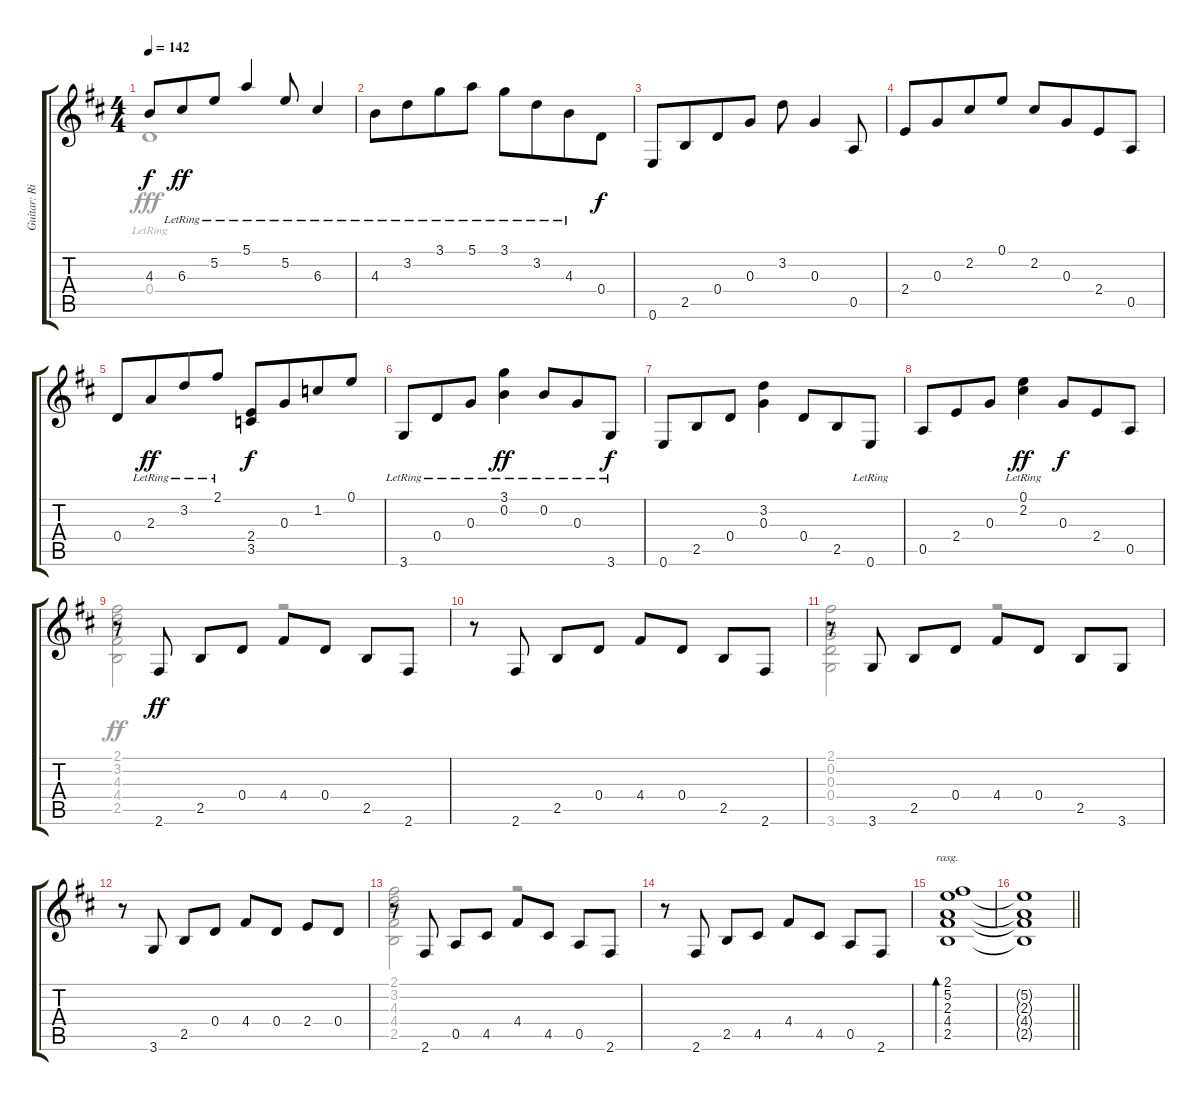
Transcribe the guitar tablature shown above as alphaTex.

\track ("Guitar: Rik" "Guitar: Ri") {instrument electricguitarclean}
\staff {score tabs}
\tuning (E4 B3 G3 D3 A2 E2) {hide}
\voice
\ts (4 4)
\tempo 142
\clef g2
\ks d
4.3{t}.8{dy f} 6.3{lr}.8{dy ff beam merge} 5.2{lr}.8 5.1{lr}.4 5.2{lr}.8 6.3{lr}.4 |
4.3{lr}.8 3.2{lr}.8{beam merge} 3.1{lr}.8 5.1{lr}.8 3.1{lr}.8 3.2{lr}.8{beam merge} 4.3{lr}.8 0.4.8{dy f} |
0.6.8 2.5.8{beam merge} 0.4.8 0.3.8 3.2.8 0.3.4 0.5.8 |
2.4.8 0.3.8{beam merge} 2.2.8 0.1.8 2.2.8 0.3.8{beam merge} 2.4.8 0.5.8 |
0.4.8 2.3{lr}.8{dy ff beam merge} 3.2{lr}.8 2.1{lr}.8 (2.4 3.5).8{dy f beam merge} 0.3.8{beam merge} 1.2.8 0.1.8 |
3.6{lr}.8 0.4{lr}.8{beam merge} 0.3{lr}.8 (3.1{lr} 0.2{lr}).4{dy ff} 0.2{lr}.8{beam merge} 0.3{lr}.8 3.6{lr}.8{dy f} |
0.6.8 2.5.8{beam merge} 0.4.8 (3.2 0.3).4 0.4.8{beam merge} 2.5.8 0.6{lr}.8 |
0.5.8 2.4.8{beam merge} 0.3.8 (0.1{lr} 2.2{lr}).4{dy ff} 0.3.8{dy f beam merge} 2.4.8 0.5.8 |
r.8 2.6.8{dy ff} 2.5.8 0.4.8 4.4.8 0.4.8 2.5.8 2.6.8 |
r.8 2.6.8 2.5.8 0.4.8 4.4.8 0.4.8 2.5.8 2.6.8 |
r.8 3.6.8 2.5.8 0.4.8 4.4.8 0.4.8 2.5.8 3.6.8 |
r.8 3.6.8 2.5.8 0.4.8 4.4.8 0.4.8 2.4.8 0.4.8 |
r.8 2.6.8 0.5.8 4.5.8 4.4.8 4.5.8 0.5.8 2.6.8 |
r.8 2.6.8 2.5.8 4.5.8 4.4.8 4.5.8 0.5.8 2.6.8 |
(2.1 5.2 2.3 4.4 2.5).1{bd 480 rasg ii} |
\barLineRight lightlight
(5.2{t} 2.3{t} 4.4{t} 2.5{t}).1
\voice
\clef g2
\ottava regular
\simile none
\ks d
0.4{lr}.1{dy fff} |
|
|
|
|
|
|
|
(2.1 3.2 4.3 4.4 2.5).2{dy ff} r.2 |
|
(2.1 0.2 0.3 0.4 3.6).2 r.2 |
|
(2.1 3.2 4.3 4.4 2.5).2 r.2 |
|
|
\barLineRight lightlight
